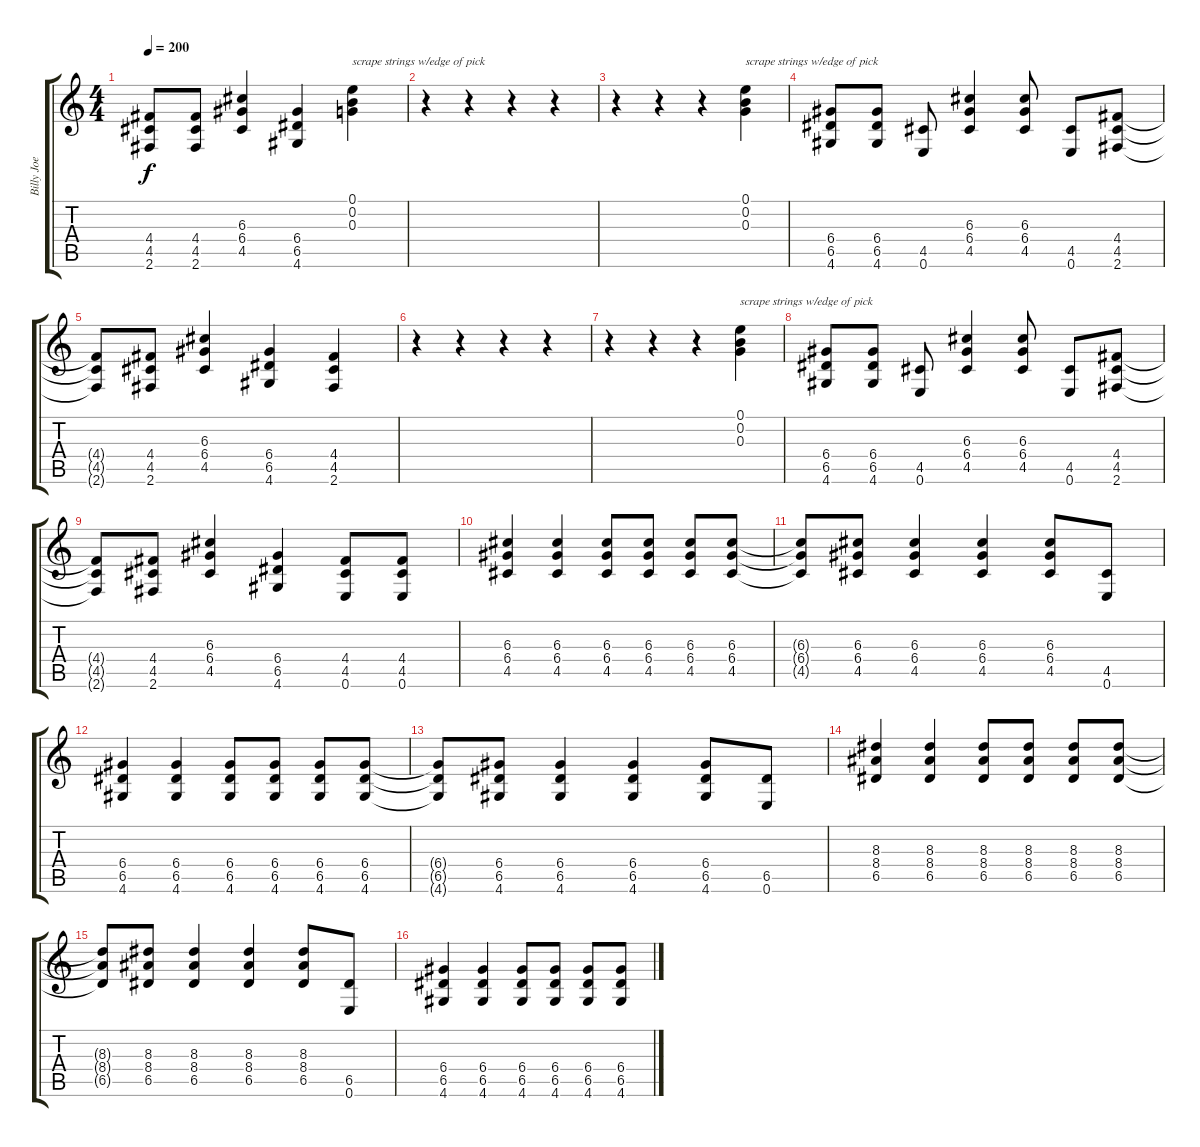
\track ("Billy Joe " "Billy Joe ") {instrument overdrivenguitar}
\staff {score tabs}
\tuning (E4 B3 G3 D3 A2 E2) {hide}
\ts (4 4)
\tempo 200
\clef g2
\ks c
(4.4{t} 4.5{t} 2.6{t}).8{dy f} (4.4 4.5 2.6).8 (6.3 6.4 4.5).4 (6.4 6.5 4.6).4 (0.1 0.2 0.3).4{txt "scrape strings w/edge of pick"} |
r.4 r.4 r.4 r.4 |
r.4 r.4 r.4 (0.1 0.2 0.3).4{txt "scrape strings w/edge of pick"} |
(6.4 6.5 4.6).8 (6.4 6.5 4.6).8 (4.5 0.6).8 (6.3 6.4 4.5).4 (6.3 6.4 4.5).8 (4.5 0.6).8 (4.4 4.5 2.6).8 |
(4.4{t} 4.5{t} 2.6{t}).8 (4.4 4.5 2.6).8 (6.3 6.4 4.5).4 (6.4 6.5 4.6).4 (4.4 4.5 2.6).4 |
r.4 r.4 r.4 r.4 |
r.4 r.4 r.4 (0.1 0.2 0.3).4{txt "scrape strings w/edge of pick"} |
(6.4 6.5 4.6).8 (6.4 6.5 4.6).8 (4.5 0.6).8 (6.3 6.4 4.5).4 (6.3 6.4 4.5).8 (4.5 0.6).8 (4.4 4.5 2.6).8 |
(4.4{t} 4.5{t} 2.6{t}).8 (4.4 4.5 2.6).8 (6.3 6.4 4.5).4 (6.4 6.5 4.6).4 (4.4 4.5 0.6).8 (4.4 4.5 0.6).8 |
(6.3 6.4 4.5).4 (6.3 6.4 4.5).4 (6.3 6.4 4.5).8 (6.3 6.4 4.5).8 (6.3 6.4 4.5).8 (6.3 6.4 4.5).8 |
(6.3{t} 6.4{t} 4.5{t}).8 (6.3 6.4 4.5).8 (6.3 6.4 4.5).4 (6.3 6.4 4.5).4 (6.3 6.4 4.5).8 (4.5 0.6).8 |
(6.4 6.5 4.6).4 (6.4 6.5 4.6).4 (6.4 6.5 4.6).8 (6.4 6.5 4.6).8 (6.4 6.5 4.6).8 (6.4 6.5 4.6).8 |
(6.4{t} 6.5{t} 4.6{t}).8 (6.4 6.5 4.6).8 (6.4 6.5 4.6).4 (6.4 6.5 4.6).4 (6.4 6.5 4.6).8 (6.5 0.6).8 |
(8.3 8.4 6.5).4 (8.3 8.4 6.5).4 (8.3 8.4 6.5).8 (8.3 8.4 6.5).8 (8.3 8.4 6.5).8 (8.3 8.4 6.5).8 |
(8.3{t} 8.4{t} 6.5{t}).8 (8.3 8.4 6.5).8 (8.3 8.4 6.5).4 (8.3 8.4 6.5).4 (8.3 8.4 6.5).8 (6.5 0.6).8 |
(6.4 6.5 4.6).4 (6.4 6.5 4.6).4 (6.4 6.5 4.6).8 (6.4 6.5 4.6).8 (6.4 6.5 4.6).8 (6.4 6.5 4.6).8
